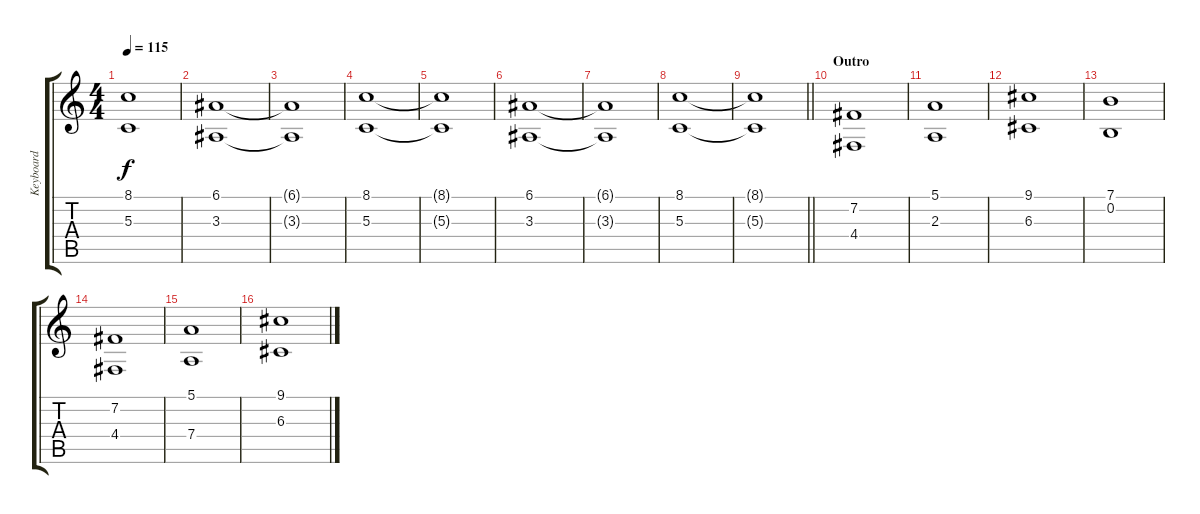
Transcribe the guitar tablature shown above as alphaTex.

\track ("Keyboard" "Keyboard") {instrument fx7echoes}
\staff {score tabs}
\tuning (E4 B3 G3 D3 A2 E2) {hide}
\ts (4 4)
\tempo 115
\clef g2
\ks c
(8.1{t} 5.3{t}).1{dy f} |
(6.1 3.3).1 |
(6.1{t} 3.3{t}).1 |
(8.1 5.3).1 |
(8.1{t} 5.3{t}).1 |
(6.1 3.3).1 |
(6.1{t} 3.3{t}).1 |
(8.1 5.3).1 |
\barLineRight lightlight
(8.1{t} 5.3{t}).1 |
\section ("" "Outro")
(7.2 4.4).1 |
(5.1 2.3).1 |
(9.1 6.3).1 |
(7.1 0.2).1 |
(7.2 4.4).1 |
(5.1 7.4).1 |
(9.1 6.3).1
